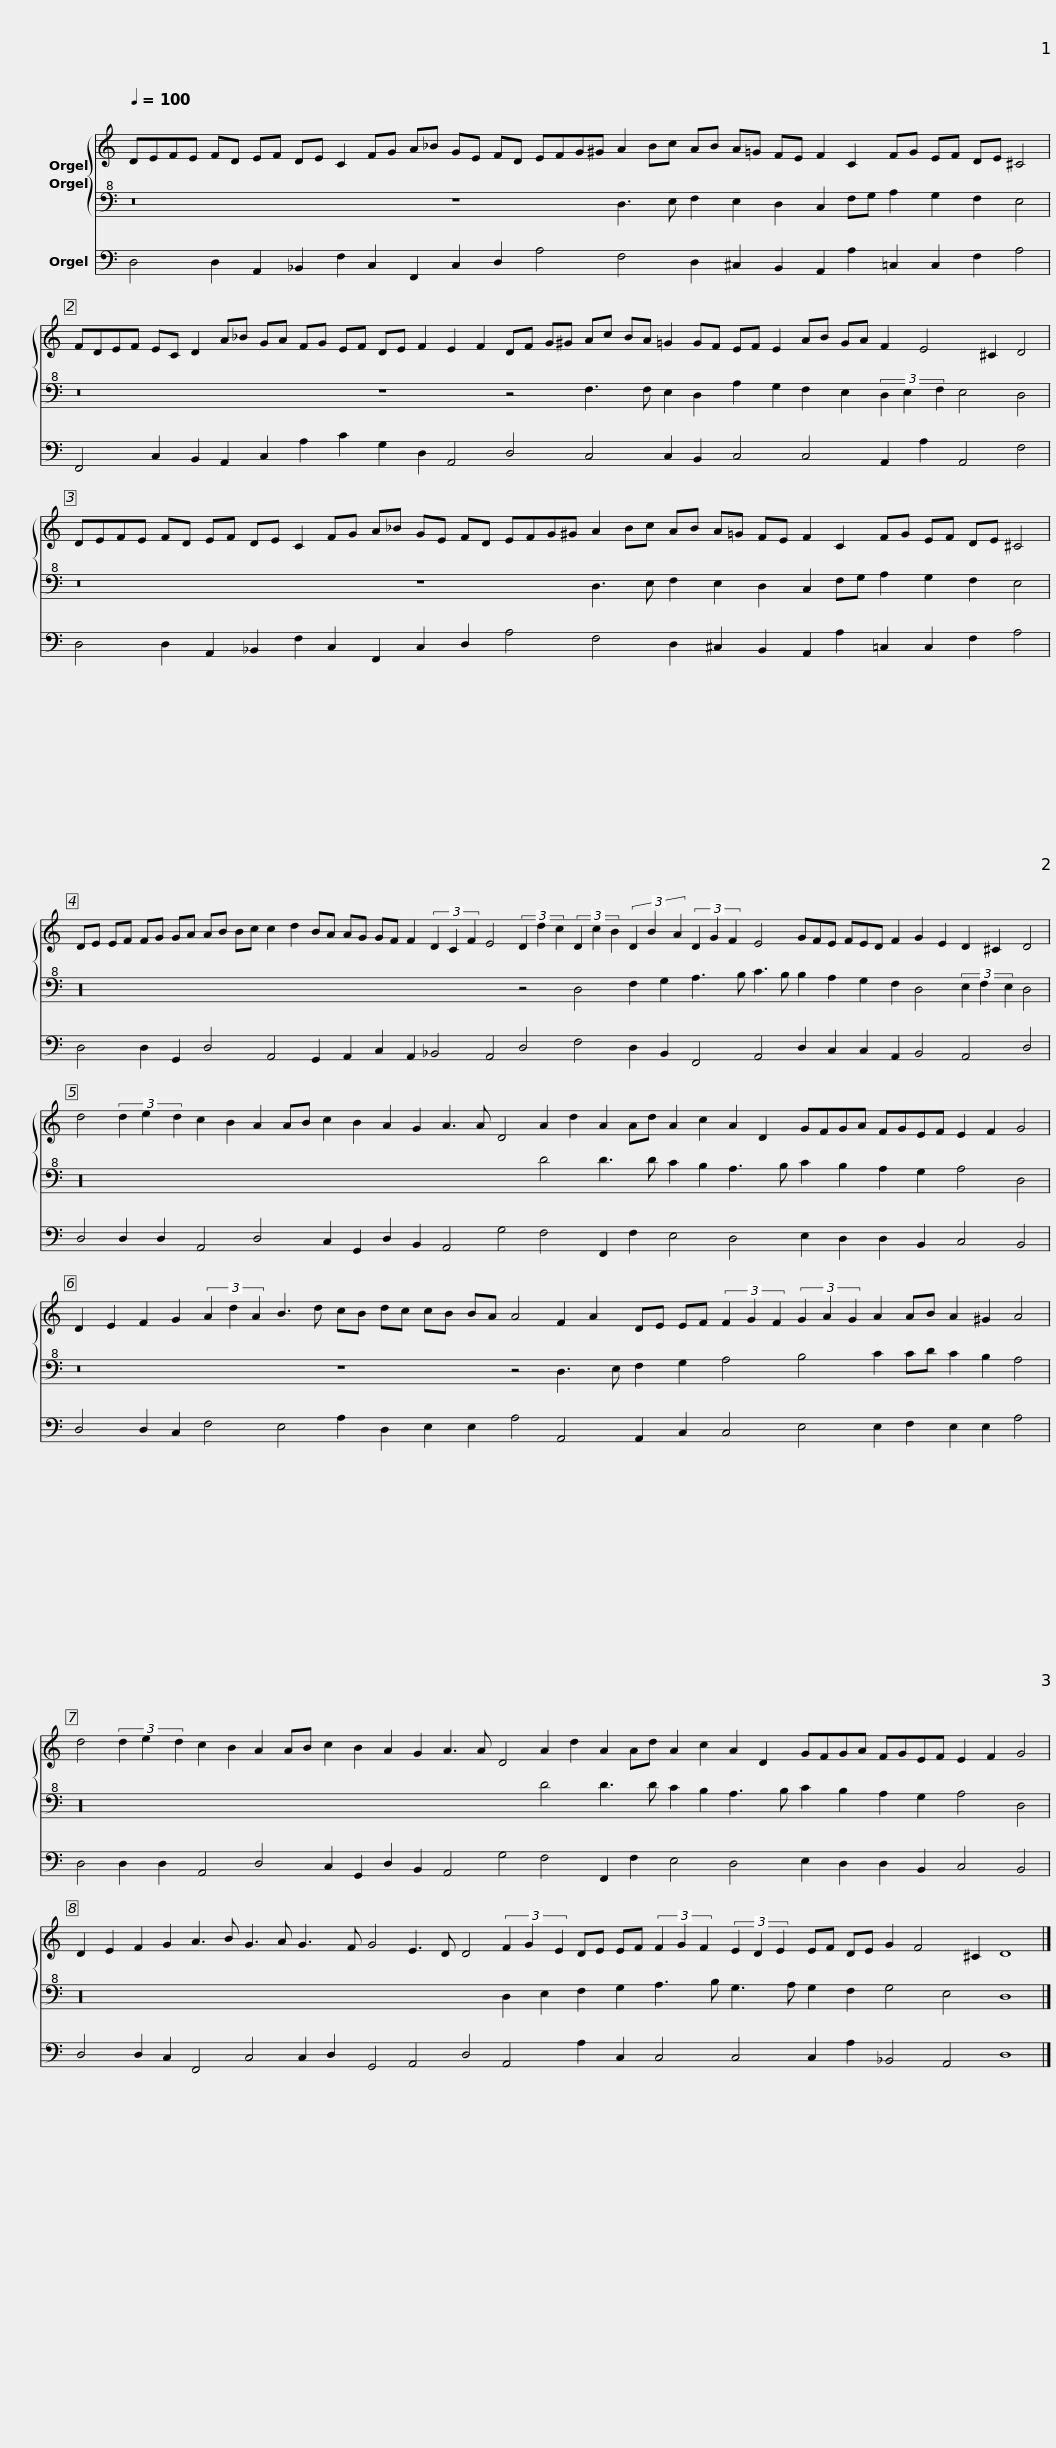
X:1
%%score { 1 2 } 3
L:1/8
Q:1/4=100
M:none
I:linebreak $
K:C
V:1 treble
V:2 bass+8
V:3 bass
V:1
 DEFE FD EF DE C2 FG A_B GE FD EFG^G A2 Bc AB A=G FE F2 C2 FG EF DE ^C4 |$ FDEF EC D2 A_B GA FG EF DE F2 E2 F2 DF G^G Ac BA =G2 GF EF E2 AB GA F2 E4 ^C2 D4 |$ DEFE FD EF DE C2 FG A_B GE FD EFG^G A2 Bc AB A=G FE F2 C2 FG EF DE ^C4 |$ DE EF FG GA AB Bc c2 d2 BA AG GF F2 (3D2 C2 F2 E4 (3D2 d2 c2 (3D2 c2 B2 (3D2 B2 A2 (3D2 G2 F2 E4 GFE FED F2 G2 E2 D2 ^C2 D4 |$ d4 (3d2 e2 d2 c2 B2 A2 AB c2 B2 A2 G2 A3 A D4 A2 d2 A2 Ad A2 c2 A2 D2 GFGA FGEF E2 F2 G4 |$ %5
 D2 E2 F2 G2 (3A2 d2 A2 B3 d cB dc cB BA A4 F2 A2 DE EF (3F2 G2 F2 (3G2 A2 G2 A2 AB A2 ^G2 A4 |$ d4 (3d2 e2 d2 c2 B2 A2 AB c2 B2 A2 G2 A3 A D4 A2 d2 A2 Ad A2 c2 A2 D2 GFGA FGEF E2 F2 G4 |$ D2 E2 F2 G2 A3 B G3 A G3 F G4 E3 D D4 (3F2 G2 E2 DE EF (3F2 G2 F2 (3E2 D2 E2 EF DE G2 F4 ^C2 D8 |] %8
V:2
 z16 z8 D,3 E, F,2 E,2 D,2 C,2 F,G, A,2 G,2 F,2 E,4 |$ z16 z8 z4 F,3 F, E,2 D,2 A,2 G,2 F,2 E,2 (3D,2 E,2 F,2 E,4 D,4 |$ z16 z8 D,3 E, F,2 E,2 D,2 C,2 F,G, A,2 G,2 F,2 E,4 |$ z32 z4 D,4 F,2 G,2 A,3 B, C3 B, B,2 A,2 G,2 F,2 D,4 (3E,2 F,2 E,2 D,4 |$ z32 D4 D3 D C2 B,2 A,3 B, C2 B,2 A,2 G,2 A,4 D,4 |$ %5
 z16 z8 z4 D,3 E, F,2 G,2 A,4 B,4 C2 CD C2 B,2 A,4 |$ z32 D4 D3 D C2 B,2 A,3 B, C2 B,2 A,2 G,2 A,4 D,4 |$ z32 D,2 E,2 F,2 G,2 A,3 B, G,3 A, G,2 F,2 G,4 E,4 D,8 |] %8
V:3
 D,4 D,2 A,,2 _B,,2 F,2 C,2 F,,2 C,2 D,2 A,4 F,4 D,2 ^C,2 B,,2 A,,2 A,2 =C,2 C,2 F,2 A,4 |$ F,,4 C,2 B,,2 A,,2 C,2 A,2 C2 G,2 D,2 A,,4 D,4 C,4 C,2 B,,2 C,4 C,4 A,,2 A,2 A,,4 F,4 |$ D,4 D,2 A,,2 _B,,2 F,2 C,2 F,,2 C,2 D,2 A,4 F,4 D,2 ^C,2 B,,2 A,,2 A,2 =C,2 C,2 F,2 A,4 |$ D,4 D,2 G,,2 D,4 A,,4 G,,2 A,,2 C,2 A,,2 _B,,4 A,,4 D,4 F,4 D,2 B,,2 F,,4 A,,4 D,2 C,2 C,2 A,,2 B,,4 A,,4 D,4 |$ D,4 D,2 D,2 A,,4 D,4 C,2 G,,2 D,2 B,,2 A,,4 G,4 F,4 F,,2 F,2 E,4 D,4 E,2 D,2 D,2 B,,2 C,4 B,,4 |$ %5
 D,4 D,2 C,2 F,4 E,4 A,2 D,2 E,2 E,2 A,4 A,,4 A,,2 C,2 C,4 E,4 E,2 F,2 E,2 E,2 A,4 |$ D,4 D,2 D,2 A,,4 D,4 C,2 G,,2 D,2 B,,2 A,,4 G,4 F,4 F,,2 F,2 E,4 D,4 E,2 D,2 D,2 B,,2 C,4 B,,4 |$ D,4 D,2 C,2 F,,4 C,4 C,2 D,2 G,,4 A,,4 D,4 A,,4 A,2 C,2 C,4 C,4 C,2 A,2 _B,,4 A,,4 D,8 |] %8
